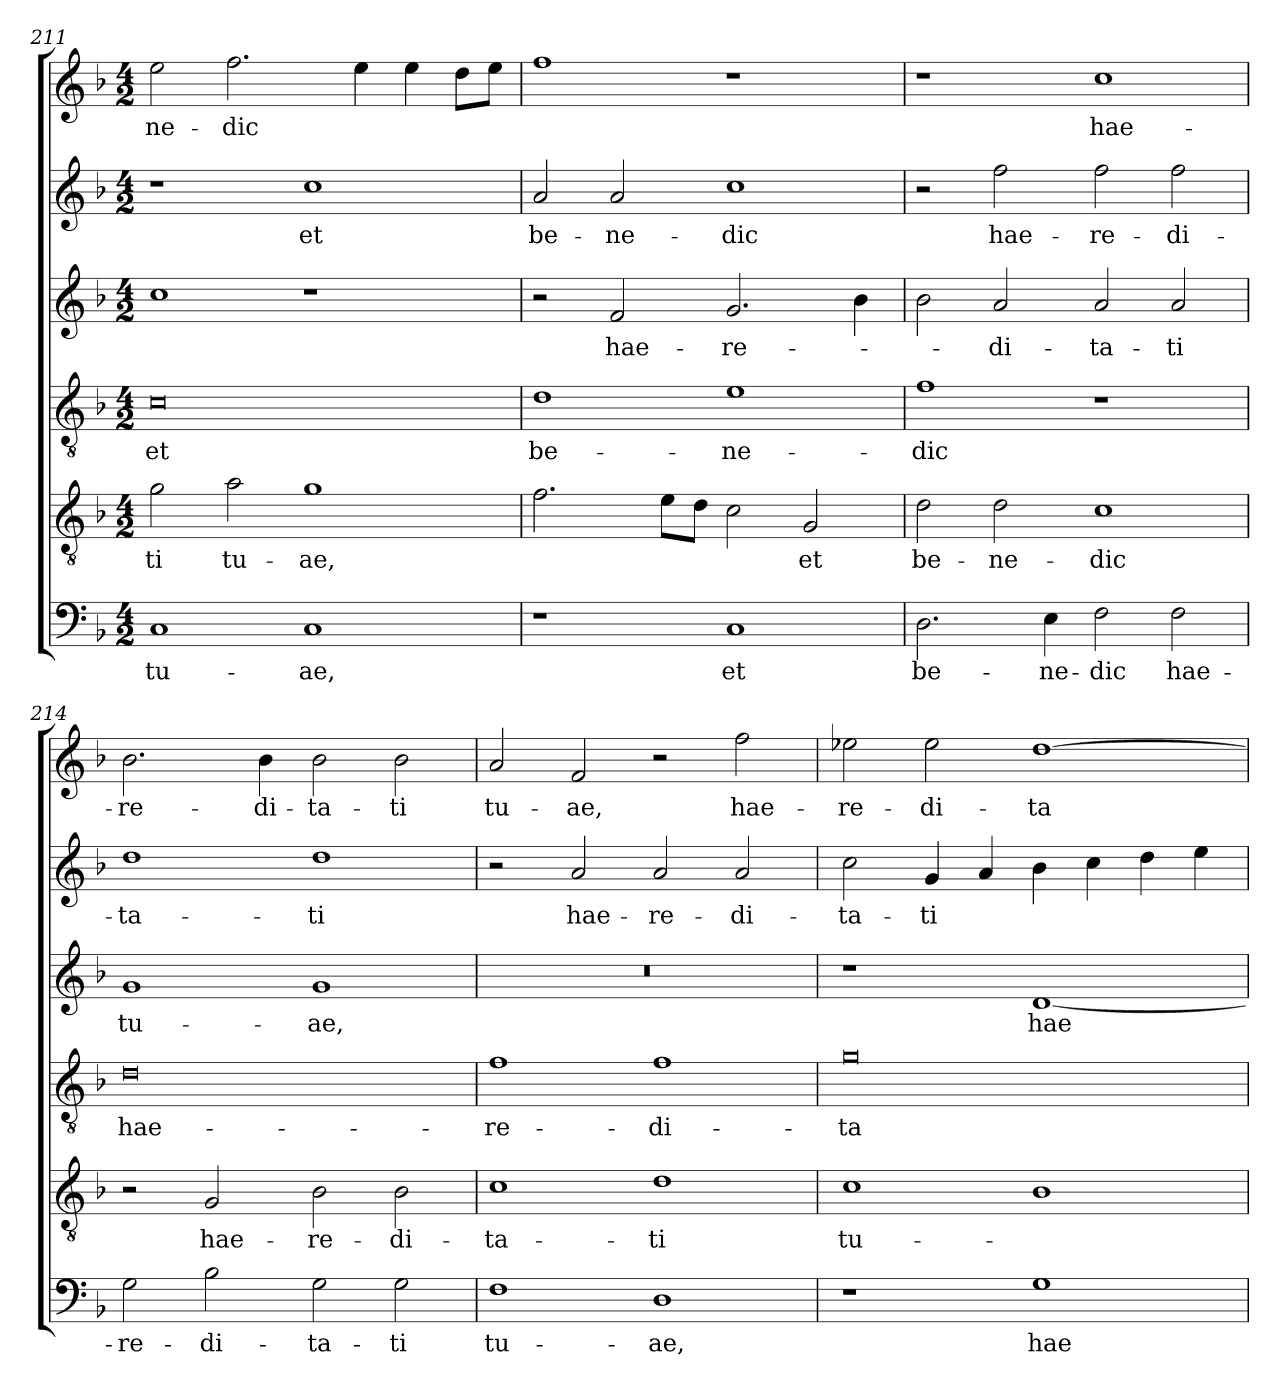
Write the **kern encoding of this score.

**kern	**text	**kern	**text	**kern	**text	**kern	**text	**kern	**text	**kern	**text
*part6	*part6	*part5	*part5	*part4	*part4	*part3	*part3	*part2	*part2	*part1	*part1
*staff6	*staff6	*staff5	*staff5	*staff4	*staff4	*staff3	*staff3	*staff2	*staff2	*staff1	*staff1
*clefF4	*	*clefGv2	*	*clefGv2	*	*clefG2	*	*clefG2	*	*clefG2	*
*k[b-]	*	*k[b-]	*	*k[b-]	*	*k[b-]	*	*k[b-]	*	*k[b-]	*
*F:	*	*F:	*	*F:	*	*F:	*	*F:	*	*F:	*
*M4/2	*	*M4/2	*	*M4/2	*	*M4/2	*	*M4/2	*	*M4/2	*
=211	=211	=211	=211	=211	=211	=211	=211	=211	=211	=211	=211
!	!LO:LY:b	!	!LO:LY:b	!	!LO:LY:b	!	!	!	!	!	!LO:LY:b
1C	tu-	2g\	-ti	0c	et	1cc	.	1r	.	2ee\	-ne-
!	!	!	!LO:LY:b	!	!	!	!	!	!	!	!LO:LY:b
.	.	2a\	tu-	.	.	.	.	.	.	2.ff\	-dic
!	!LO:LY:b	!	!LO:LY:b	!	!	!	!	!	!LO:LY:b	!	!
1C	-ae,	1g	-ae,	.	.	1r	.	1cc	et	.	.
.	.	.	.	.	.	.	.	.	.	4ee\	.
.	.	.	.	.	.	.	.	.	.	4ee\	.
.	.	.	.	.	.	.	.	.	.	8dd\L	.
.	.	.	.	.	.	.	.	.	.	8ee\J	.
=212	=212	=212	=212	=212	=212	=212	=212	=212	=212	=212	=212
!	!	!	!	!	!LO:LY:b	!	!	!	!LO:LY:b	!	!
1r	.	2.f\	.	1d	be-	2r	.	2a/	be-	1ff	.
!	!	!	!	!	!	!	!LO:LY:b	!	!LO:LY:b	!	!
.	.	.	.	.	.	2f/	hae-	2a/	-ne-	.	.
.	.	8e\L	.	.	.	.	.	.	.	.	.
.	.	8d\J	.	.	.	.	.	.	.	.	.
!	!LO:LY:b	!	!	!	!LO:LY:b	!	!LO:LY:b	!	!LO:LY:b	!	!
1C	et	2c\	.	1e	-ne-	2.g/	-re-	1cc	-dic	1r	.
!	!	!	!LO:LY:b	!	!	!	!	!	!	!	!
.	.	2G/	et	.	.	.	.	.	.	.	.
.	.	.	.	.	.	4b-\	.	.	.	.	.
=213	=213	=213	=213	=213	=213	=213	=213	=213	=213	=213	=213
!	!LO:LY:b	!	!LO:LY:b	!	!LO:LY:b	!	!	!	!	!	!
2.D\	be-	2d\	be-	1f	-dic	2b-\	.	2r	.	1r	.
!	!	!	!LO:LY:b	!	!	!	!LO:LY:b	!	!LO:LY:b	!	!
.	.	2d\	-ne-	.	.	2a/	-di-	2ff\	hae-	.	.
!	!LO:LY:b	!	!	!	!	!	!	!	!	!	!
4E\	-ne-	.	.	.	.	.	.	.	.	.	.
!	!LO:LY:b	!	!LO:LY:b	!	!	!	!LO:LY:b	!	!LO:LY:b	!	!LO:LY:b
2F\	-dic	1c	-dic	1r	.	2a/	-ta-	2ff\	-re-	1cc	hae-
!	!LO:LY:b	!	!	!	!	!	!LO:LY:b	!	!LO:LY:b	!	!
2F\	hae-	.	.	.	.	2a/	-ti	2ff\	-di-	.	.
=214	=214	=214	=214	=214	=214	=214	=214	=214	=214	=214	=214
!	!LO:LY:b	!	!	!	!LO:LY:b	!	!LO:LY:b	!	!LO:LY:b	!	!LO:LY:b
2G\	-re-	2r	.	0d	hae-	1g	tu-	1dd	-ta-	2.b-\	-re-
!	!LO:LY:b	!	!LO:LY:b	!	!	!	!	!	!	!	!
2B-\	-di-	2G/	hae-	.	.	.	.	.	.	.	.
!	!	!	!	!	!	!	!	!	!	!	!LO:LY:b
.	.	.	.	.	.	.	.	.	.	4b-\	-di-
!	!LO:LY:b	!	!LO:LY:b	!	!	!	!LO:LY:b	!	!LO:LY:b	!	!LO:LY:b
2G\	-ta-	2B-\	-re-	.	.	1g	-ae,	1dd	-ti	2b-\	-ta-
!	!LO:LY:b	!	!LO:LY:b	!	!	!	!	!	!	!	!LO:LY:b
2G\	-ti	2B-\	-di-	.	.	.	.	.	.	2b-\	-ti
!!LO:LB:g=z
=215	=215	=215	=215	=215	=215	=215	=215	=215	=215	=215	=215
!	!LO:LY:b	!	!LO:LY:b	!	!LO:LY:b	!	!	!	!	!	!LO:LY:b
1F	tu-	1c	-ta-	1f	-re-	0r	.	2r	.	2a/	tu-
!	!	!	!	!	!	!	!	!	!LO:LY:b	!	!LO:LY:b
.	.	.	.	.	.	.	.	2a/	hae-	2f/	-ae,
!	!LO:LY:b	!	!LO:LY:b	!	!LO:LY:b	!	!	!	!LO:LY:b	!	!
1D	-ae,	1d	-ti	1f	-di-	.	.	2a/	-re-	2r	.
!	!	!	!	!	!	!	!	!	!LO:LY:b	!	!LO:LY:b
.	.	.	.	.	.	.	.	2a/	-di-	2ff\	hae-
=216	=216	=216	=216	=216	=216	=216	=216	=216	=216	=216	=216
!	!	!	!LO:LY:b	!	!LO:LY:b	!	!	!	!LO:LY:b	!	!LO:LY:b
1r	.	1c	tu-	0g	-ta-	1r	.	2cc\	-ta-	2ee-X\	-re-
!	!	!	!	!	!	!	!	!	!LO:LY:b	!	!LO:LY:b
.	.	.	.	.	.	.	.	4g/	-ti	2ee-\	-di-
.	.	.	.	.	.	.	.	4a/	.	.	.
!	!LO:LY:b	!	!	!	!	!	!LO:LY:b	!	!	!	!LO:LY:b
1G	hae-	1B-	.	.	.	[1d	hae-	4b-\	.	[1dd	-ta-
.	.	.	.	.	.	.	.	4cc\	.	.	.
.	.	.	.	.	.	.	.	4dd\	.	.	.
.	.	.	.	.	.	.	.	4ee\	.	.	.
=	=	=	=	=	=	=	=	=	=	=	=
*-	*-	*-	*-	*-	*-	*-	*-	*-	*-	*-	*-
